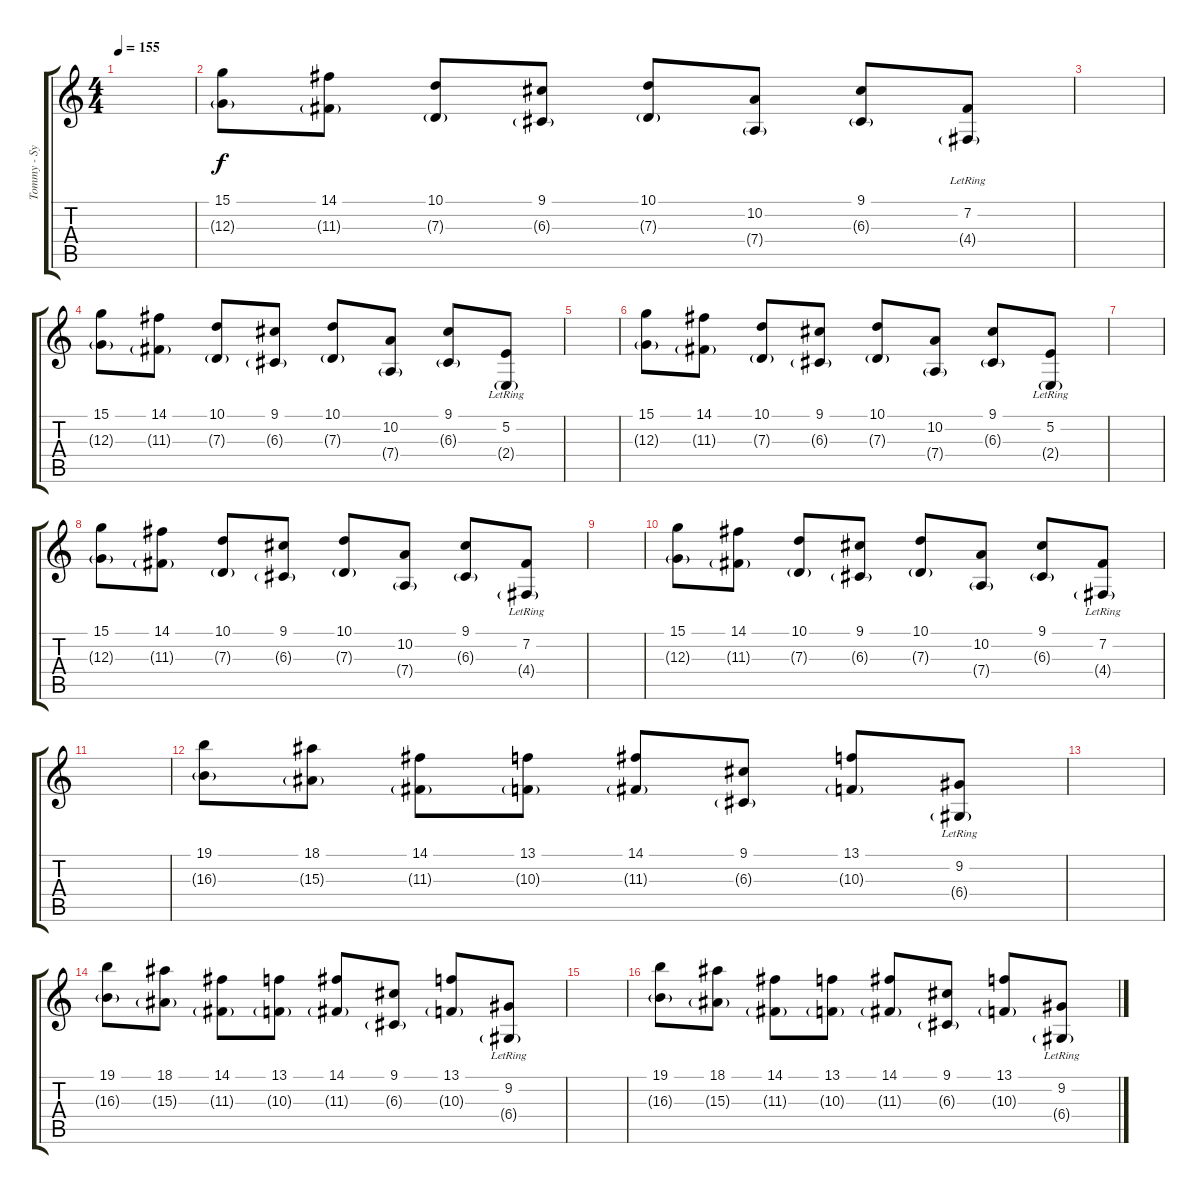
\track ("Tommy - Synth" "Tommy - Sy") {instrument harpsichord}
\staff {score tabs}
\tuning (E4 B3 G3 D3 A2 E2) {hide}
\ts (4 4)
\tempo 155
\clef g2
\ks c
|
(15.1 12.3{g}).8 (14.1 11.3{g}).8 (10.1 7.3{g}).8 (9.1 6.3{g}).8 (10.1 7.3{g}).8 (10.2 7.4{g}).8 (9.1 6.3{g}).8 (7.2{lr} 4.4{g lr}).8 |
|
(15.1 12.3{g}).8 (14.1 11.3{g}).8 (10.1 7.3{g}).8 (9.1 6.3{g}).8 (10.1 7.3{g}).8 (10.2 7.4{g}).8 (9.1 6.3{g}).8 (5.2{lr} 2.4{g lr}).8 |
|
(15.1 12.3{g}).8 (14.1 11.3{g}).8 (10.1 7.3{g}).8 (9.1 6.3{g}).8 (10.1 7.3{g}).8 (10.2 7.4{g}).8 (9.1 6.3{g}).8 (5.2{lr} 2.4{g lr}).8 |
|
(15.1 12.3{g}).8 (14.1 11.3{g}).8 (10.1 7.3{g}).8 (9.1 6.3{g}).8 (10.1 7.3{g}).8 (10.2 7.4{g}).8 (9.1 6.3{g}).8 (7.2{lr} 4.4{g lr}).8 |
|
(15.1 12.3{g}).8 (14.1 11.3{g}).8 (10.1 7.3{g}).8 (9.1 6.3{g}).8 (10.1 7.3{g}).8 (10.2 7.4{g}).8 (9.1 6.3{g}).8 (7.2{lr} 4.4{g lr}).8 |
|
(19.1 16.3{g}).8 (18.1 15.3{g}).8 (14.1 11.3{g}).8 (13.1 10.3{g}).8 (14.1 11.3{g}).8 (9.1 6.3{g}).8 (13.1 10.3{g}).8 (9.2{lr} 6.4{g lr}).8 |
|
(19.1 16.3{g}).8 (18.1 15.3{g}).8 (14.1 11.3{g}).8 (13.1 10.3{g}).8 (14.1 11.3{g}).8 (9.1 6.3{g}).8 (13.1 10.3{g}).8 (9.2{lr} 6.4{g lr}).8 |
|
(19.1 16.3{g}).8 (18.1 15.3{g}).8 (14.1 11.3{g}).8 (13.1 10.3{g}).8 (14.1 11.3{g}).8 (9.1 6.3{g}).8 (13.1 10.3{g}).8 (9.2{lr} 6.4{g lr}).8
